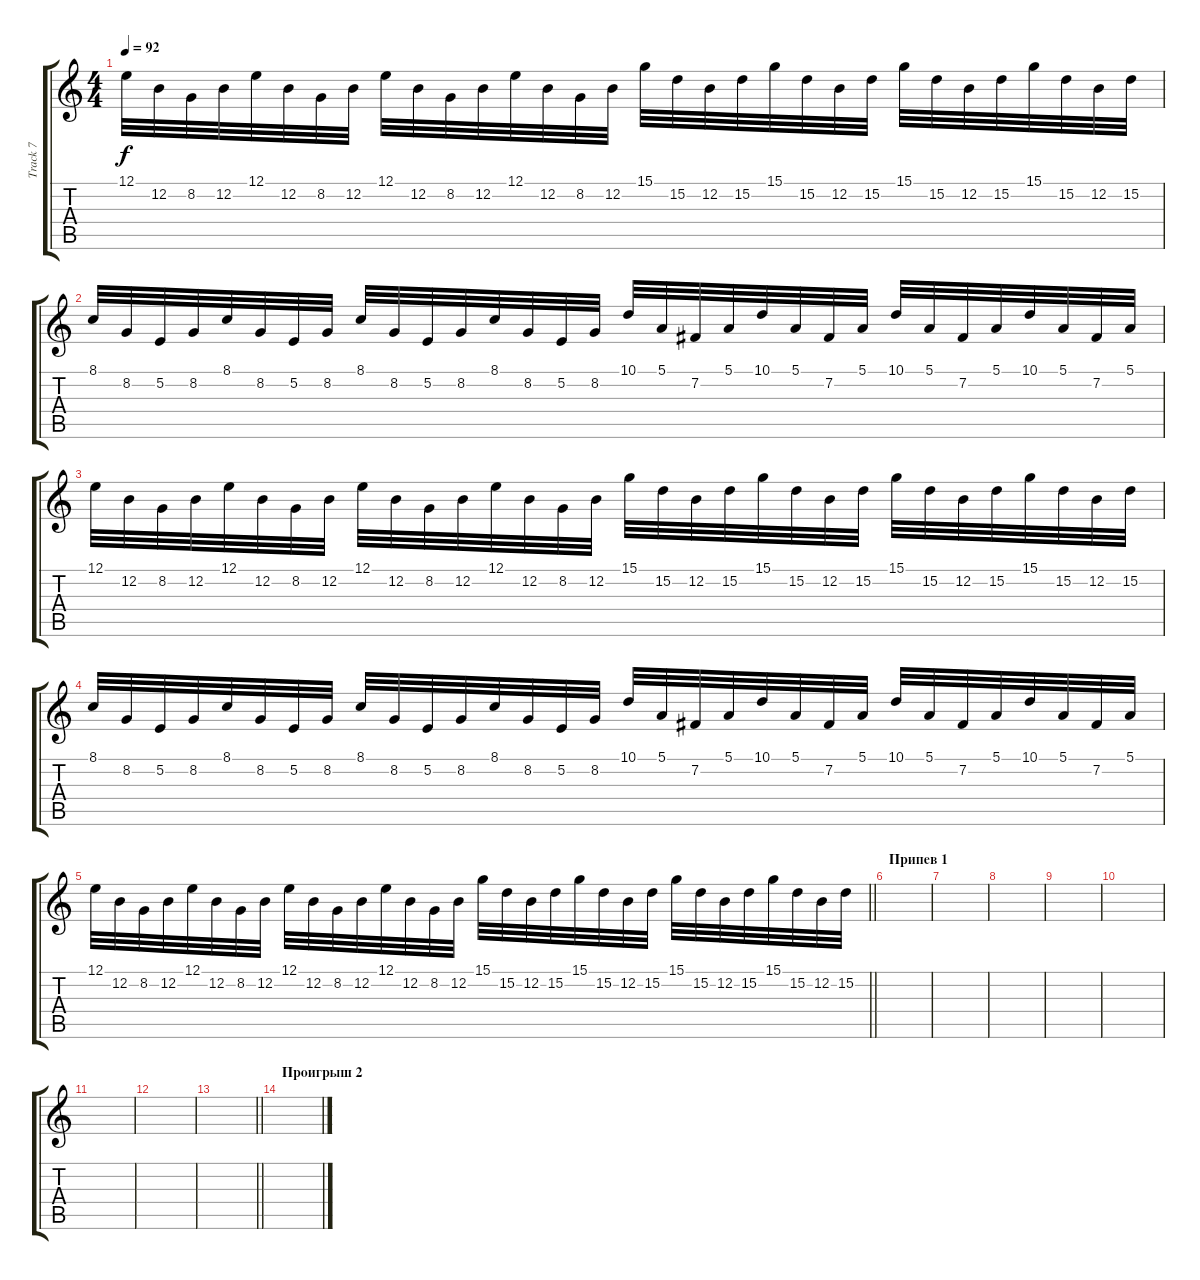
\track ("Track 7" "Track 7") {instrument violin}
\staff {score tabs}
\tuning (E4 B3 G3 D3 A2 E2) {hide}
\ts (4 4)
\tempo 92
\clef g2
\ks c
12.1.32{dy f} 12.2.32 8.2.32 12.2.32 12.1.32 12.2.32 8.2.32 12.2.32 12.1.32 12.2.32 8.2.32 12.2.32 12.1.32 12.2.32 8.2.32 12.2.32 15.1.32 15.2.32 12.2.32 15.2.32 15.1.32 15.2.32 12.2.32 15.2.32 15.1.32 15.2.32 12.2.32 15.2.32 15.1.32 15.2.32 12.2.32 15.2.32 |
8.1.32{volume 14} 8.2.32 5.2.32 8.2.32 8.1.32 8.2.32 5.2.32 8.2.32 8.1.32 8.2.32 5.2.32 8.2.32 8.1.32 8.2.32 5.2.32 8.2.32 10.1.32 5.1.32 7.2.32 5.1.32 10.1.32 5.1.32 7.2.32 5.1.32 10.1.32 5.1.32 7.2.32 5.1.32 10.1.32 5.1.32 7.2.32 5.1.32 |
12.1.32 12.2.32 8.2.32 12.2.32 12.1.32 12.2.32 8.2.32 12.2.32 12.1.32 12.2.32 8.2.32 12.2.32 12.1.32 12.2.32 8.2.32 12.2.32 15.1.32 15.2.32 12.2.32 15.2.32 15.1.32 15.2.32 12.2.32 15.2.32 15.1.32 15.2.32 12.2.32 15.2.32 15.1.32 15.2.32 12.2.32 15.2.32 |
8.1.32{volume 14} 8.2.32 5.2.32 8.2.32 8.1.32 8.2.32 5.2.32 8.2.32 8.1.32 8.2.32 5.2.32 8.2.32 8.1.32 8.2.32 5.2.32 8.2.32 10.1.32 5.1.32 7.2.32 5.1.32 10.1.32 5.1.32 7.2.32 5.1.32 10.1.32 5.1.32 7.2.32 5.1.32 10.1.32 5.1.32 7.2.32 5.1.32 |
\barLineRight lightlight
12.1.32 12.2.32 8.2.32 12.2.32 12.1.32 12.2.32 8.2.32 12.2.32 12.1.32 12.2.32 8.2.32 12.2.32 12.1.32 12.2.32 8.2.32 12.2.32 15.1.32 15.2.32 12.2.32 15.2.32 15.1.32 15.2.32 12.2.32 15.2.32 15.1.32 15.2.32 12.2.32 15.2.32 15.1.32 15.2.32 12.2.32 15.2.32 |
\section ("" "Припев 1")
|
|
|
|
|
|
|
\barLineRight lightlight
|
\section ("" "Проигрыш 2")
